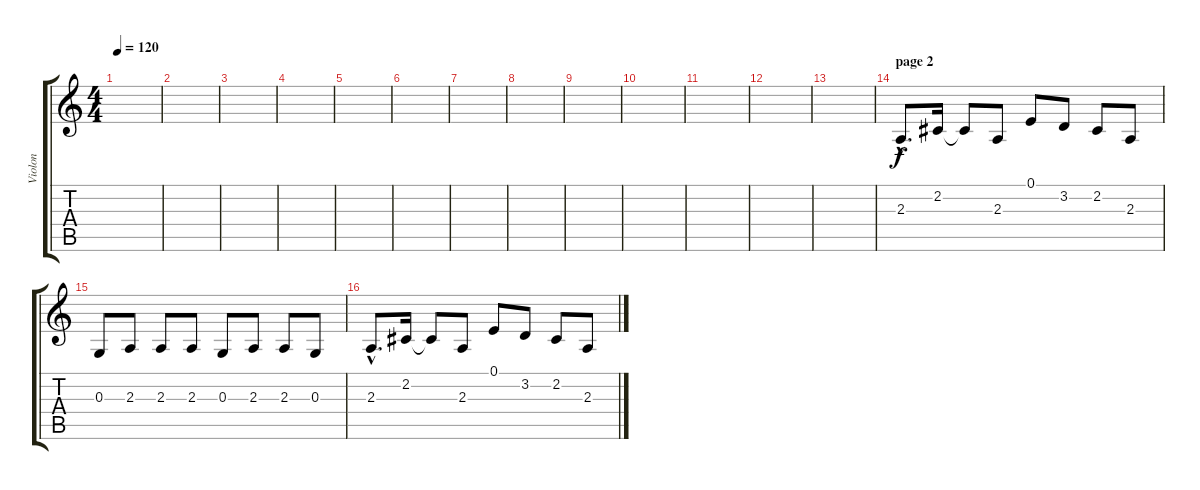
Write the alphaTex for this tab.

\track ("Violon" "Violon") {instrument violin}
\staff {score tabs}
\tuning (E4 B3 G3 D3 A2 E2) {hide}
\ts (4 4)
\tempo 120
\clef g2
\ks c
|
|
|
|
|
|
|
|
|
|
|
|
|
\section ("" "page 2")
2.3{hac}.8{d} 2.2.16 2.2{t}.8 2.3.8 0.1.8 3.2.8 2.2.8 2.3.8 |
0.3.8 2.3.8 2.3.8 2.3.8 0.3.8 2.3.8 2.3.8 0.3.8 |
2.3{hac}.8{d} 2.2.16 2.2{t}.8 2.3.8 0.1.8 3.2.8 2.2.8 2.3.8
